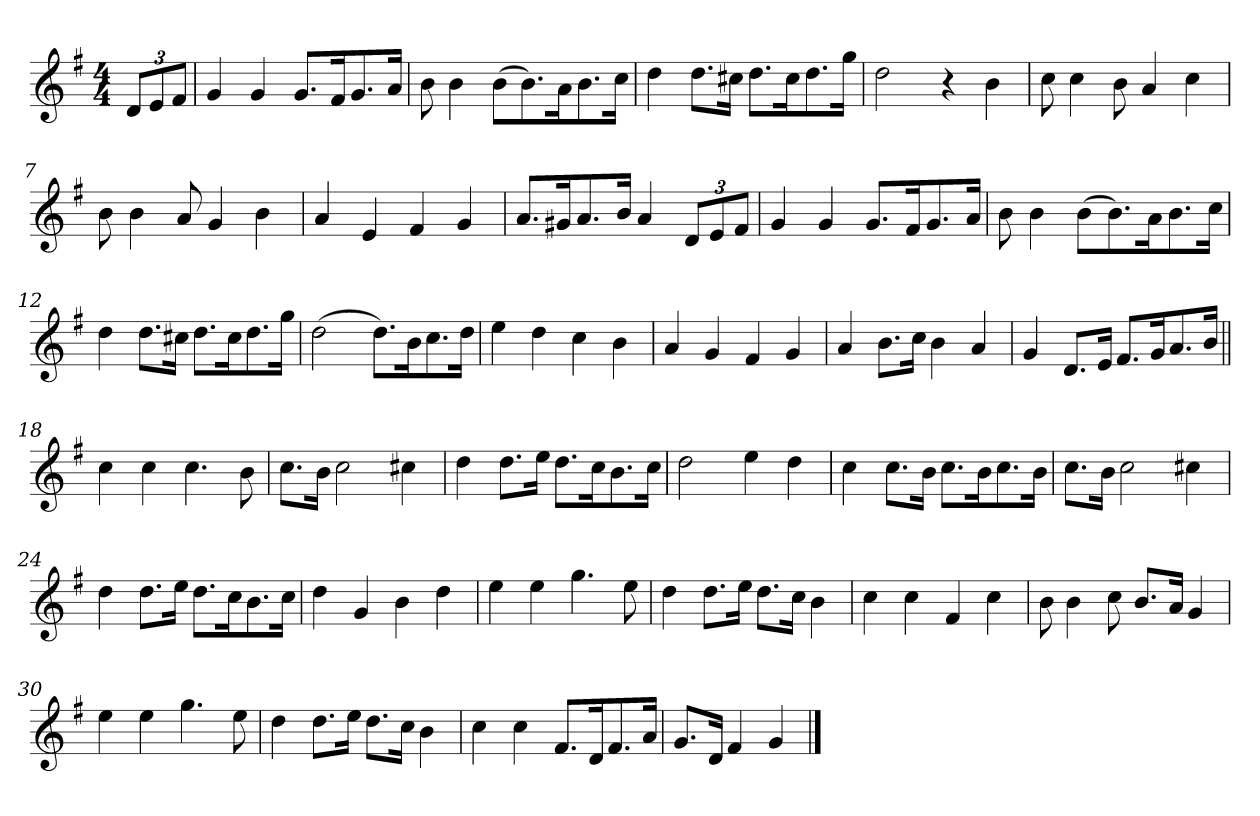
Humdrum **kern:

**kern
*part1
*staff1
*clefG2
*k[f#]
*G:
*M4/4
*MM160
*Xbrackettup
=1
12d/L
12e/
12f#/J
=2
4g/
4g/
8.g/L
16f#/K
8.g/
16a/Jk
=3
8b\
4b\
(>8b\L
8.b\)
16a\K
8.b\
16cc\Jk
=4
4dd\
8.dd\L
16cc#X\Jk
8.dd\L
16cc#\K
8.dd\
16gg\Jk
=5
2dd\
4r
4b\
=6
8cc\
4cc\
8b\
4a/
4cc\
=7
8b\
4b\
8a/
4g/
4b\
!!LO:LB:g=z
=8
4a/
4e/
4f#/
4g/
=9
8.a/L
16g#X/K
8.a/
16b/Jk
4a/
12d/L
12e/
12f#/J
=10
4g/
4g/
8.g/L
16f#/K
8.g/
16a/Jk
=11
8b\
4b\
(>8b\L
8.b\)
16a\K
8.b\
16cc\Jk
=12
4dd\
8.dd\L
16cc#X\Jk
8.dd\L
16cc#\K
8.dd\
16gg\Jk
=13
(>2dd\
8.dd\L)
16b\K
8.cc\
16dd\Jk
!!LO:LB:g=z
=14
4ee\
4dd\
4cc\
4b\
=15
4a/
4g/
4f#/
4g/
=16
4a/
8.b\L
16cc\Jk
4b\
4a/
=17
4g/
8.d/L
16e/Jk
8.f#/L
16g/K
8.a/
16b/Jk
=18||
4cc\
4cc\
4.cc\
8b\
=19
8.cc\L
16b\Jk
2cc\
4cc#X\
=20
4dd\
8.dd\L
16ee\Jk
8.dd\L
16cc\K
8.b\
16cc\Jk
=21
2dd\
4ee\
4dd\
!!LO:LB:g=z
=22
4cc\
8.cc\L
16b\Jk
8.cc\L
16b\K
8.cc\
16b\Jk
=23
8.cc\L
16b\Jk
2cc\
4cc#X\
=24
4dd\
8.dd\L
16ee\Jk
8.dd\L
16cc\K
8.b\
16cc\Jk
=25
4dd\
4g/
4b\
4dd\
=26
4ee\
4ee\
4.gg\
8ee\
=27
4dd\
8.dd\L
16ee\Jk
8.dd\L
16cc\Jk
4b\
=28
4cc\
4cc\
4f#/
4cc\
!!LO:LB:g=z
=29
8b\
4b\
8cc\
8.b/L
16a/Jk
4g/
=30
4ee\
4ee\
4.gg\
8ee\
=31
4dd\
8.dd\L
16ee\Jk
8.dd\L
16cc\Jk
4b\
=32
4cc\
4cc\
8.f#/L
16d/K
8.f#/
16a/Jk
=33
8.g/L
16d/Jk
4f#/
4g/
==
*-
